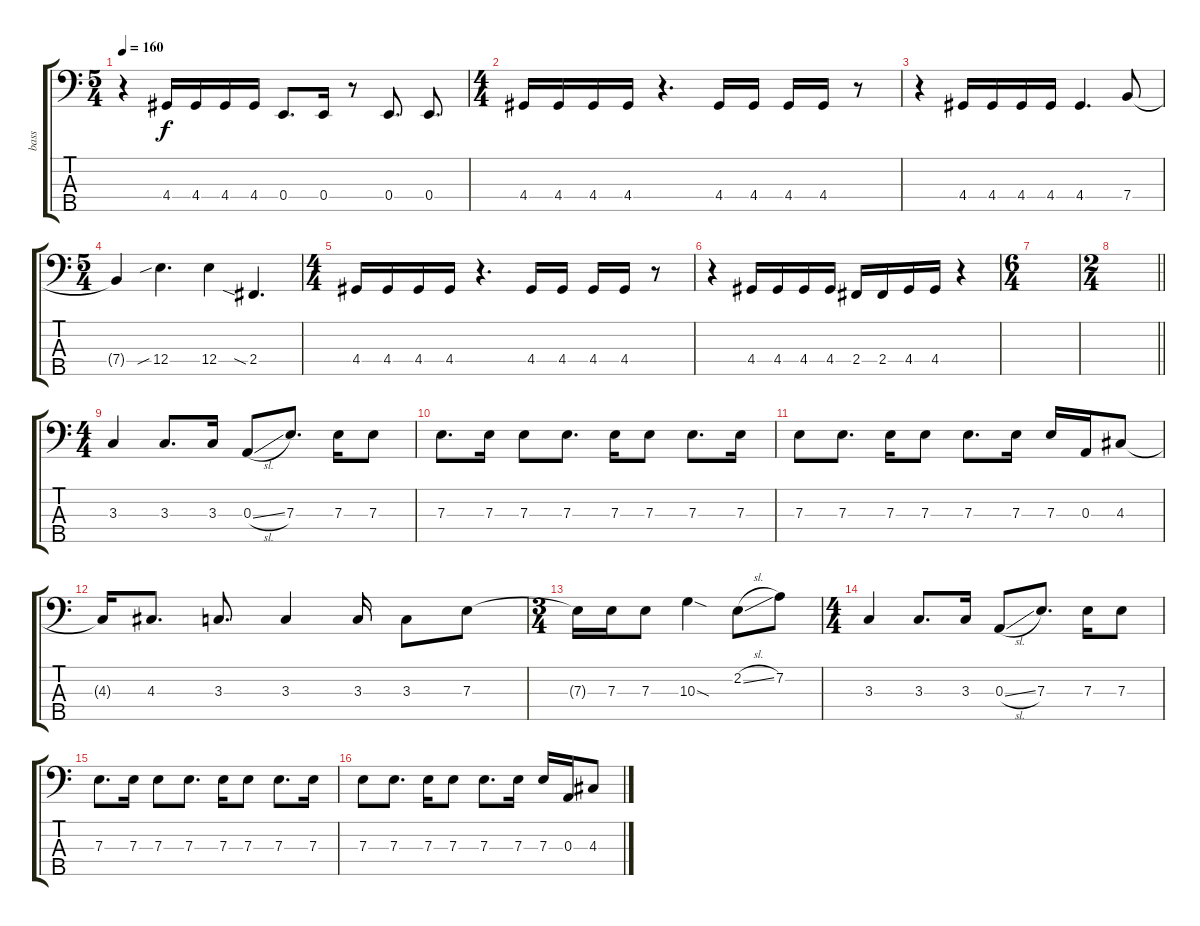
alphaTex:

\track ("bass" "bass") {instrument electricbassfinger}
\staff {score tabs}
\tuning (G2 D2 A1 E1 B0) {hide}
\ts (5 4)
\tempo 160
\clef f4
\ks c
r.4{dy f} 4.4.16 4.4.16 4.4.16 4.4.16 0.4.8{d} 0.4.16 r.8 0.4.8{d} 0.4.8{d} |
\ts (4 4)
4.4.16 4.4.16 4.4.16 4.4.16 r.4{d} 4.4.16 4.4.16 4.4.16 4.4.16 r.8 |
r.4 4.4.16 4.4.16 4.4.16 4.4.16 4.4.4{d} 7.4.8 |
\ts (5 4)
7.4{t}.4 12.4{sib}.4{d} 12.4.4 2.4{sia}.4{d} |
\ts (4 4)
4.4.16 4.4.16 4.4.16 4.4.16 r.4{d} 4.4.16 4.4.16 4.4.16 4.4.16 r.8 |
r.4 4.4.16 4.4.16 4.4.16 4.4.16 2.4.16 2.4.16 4.4.16 4.4.16 r.4 |
\ts (6 4)
|
\ts (2 4)
\barLineRight lightlight
|
\ts (4 4)
3.3.4 3.3.8{d} 3.3.16 0.3{sl}.8 7.3.8{d} 7.3.16 7.3.8 |
7.3.8{d} 7.3.16 7.3.8 7.3.8{d} 7.3.16 7.3.8 7.3.8{d} 7.3.16 |
7.3.8 7.3.8{d} 7.3.16 7.3.8 7.3.8{d} 7.3.16 7.3.16 0.3.16 4.3.8 |
4.3{t}.16 4.3.8{d} 3.3.8{d} 3.3.4 3.3.16 3.3.8 7.3.8 |
\ts (3 4)
7.3{t}.16 7.3.16 7.3.8 10.3{sod}.4 2.2{sl}.8 7.2.8 |
\ts (4 4)
3.3.4 3.3.8{d} 3.3.16 0.3{sl}.8 7.3.8{d} 7.3.16 7.3.8 |
7.3.8{d} 7.3.16 7.3.8 7.3.8{d} 7.3.16 7.3.8 7.3.8{d} 7.3.16 |
7.3.8 7.3.8{d} 7.3.16 7.3.8 7.3.8{d} 7.3.16 7.3.16 0.3.16 4.3.8
